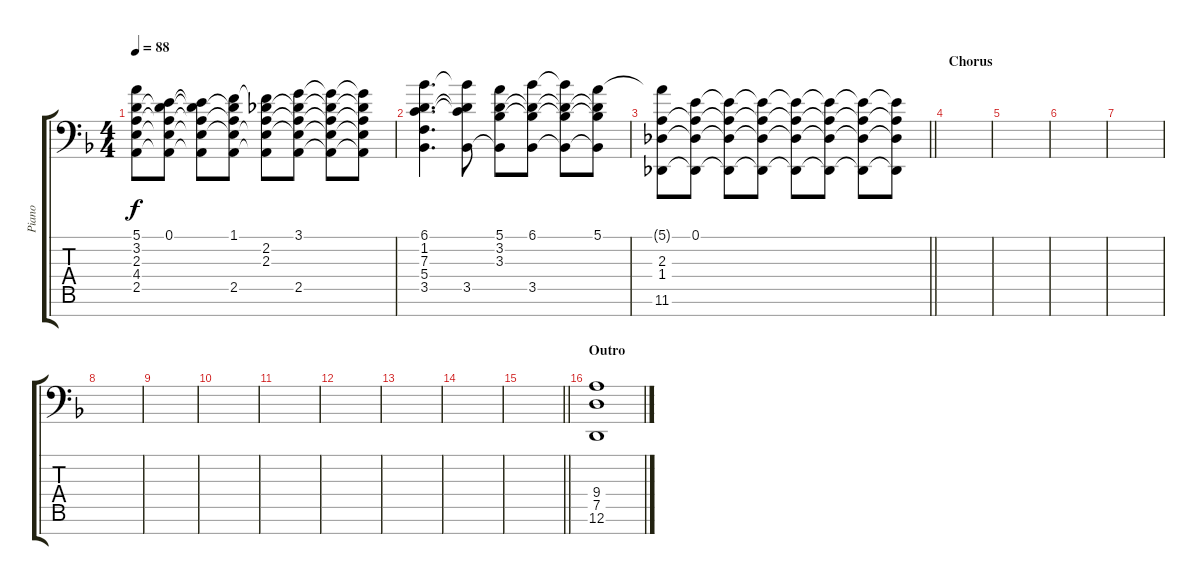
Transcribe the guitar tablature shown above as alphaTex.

\track ("Piano" "Piano") {instrument acousticgrandpiano}
\staff {score tabs}
\tuning (E4 B3 G3 C3 G2 D1 C1) {hide}
\ts (4 4)
\tempo 88
\clef f4
\ks f
(5.1{t} 3.2 2.3 4.4 2.5).8{dy f} (0.1 3.2{t} 2.3{t} 4.4{t} 2.5{t}).8 (0.1{t} 3.2{t} 2.3{t} 4.4{t} 2.5{t}).8 (1.1 3.2{t} 2.3{t} 4.4{t} 2.5).8 (1.1{t} 2.2 2.3 4.4{t} 2.5{t}).8 (3.1 2.2{t} 2.3{t} 4.4{t} 2.5).8 (3.1{t} 2.2{t} 2.3{t} 4.4{t} 2.5{t}).8 (3.1{t} 2.2{t} 2.3{t} 4.4{t} 2.5{t}).8 |
(6.1 1.2 7.3 5.4 3.5).4{d} (6.1{t} 1.2{t} 7.3{t} 3.5).8 (5.1 3.2 3.3 3.5{t}).8 (6.1 3.2{t} 3.3{t} 3.5).8 (6.1{t} 3.2{t} 3.3{t} 3.5{t}).8 (5.1 3.2{t} 3.3{t} 3.5{t}).8 |
\barLineRight lightlight
(5.1{t} 2.3 1.4 11.6).8 (0.1 2.3{t} 1.4{t} 11.6{t}).8 (0.1{t} 2.3{t} 1.4{t} 11.6{t}).8 (0.1{t} 2.3{t} 1.4{t} 11.6{t}).8 (0.1{t} 2.3{t} 1.4{t} 11.6{t}).8 (0.1{t} 2.3{t} 1.4{t} 11.6{t}).8 (0.1{t} 2.3{t} 1.4{t} 11.6{t}).8 (0.1{t} 2.3{t} 1.4{t} 11.6{t}).8 |
\section ("" "Chorus")
|
|
|
|
|
|
|
|
|
|
|
\barLineRight lightlight
|
\section ("" "Outro")
(9.4 7.5 12.6).1{volume 11}
